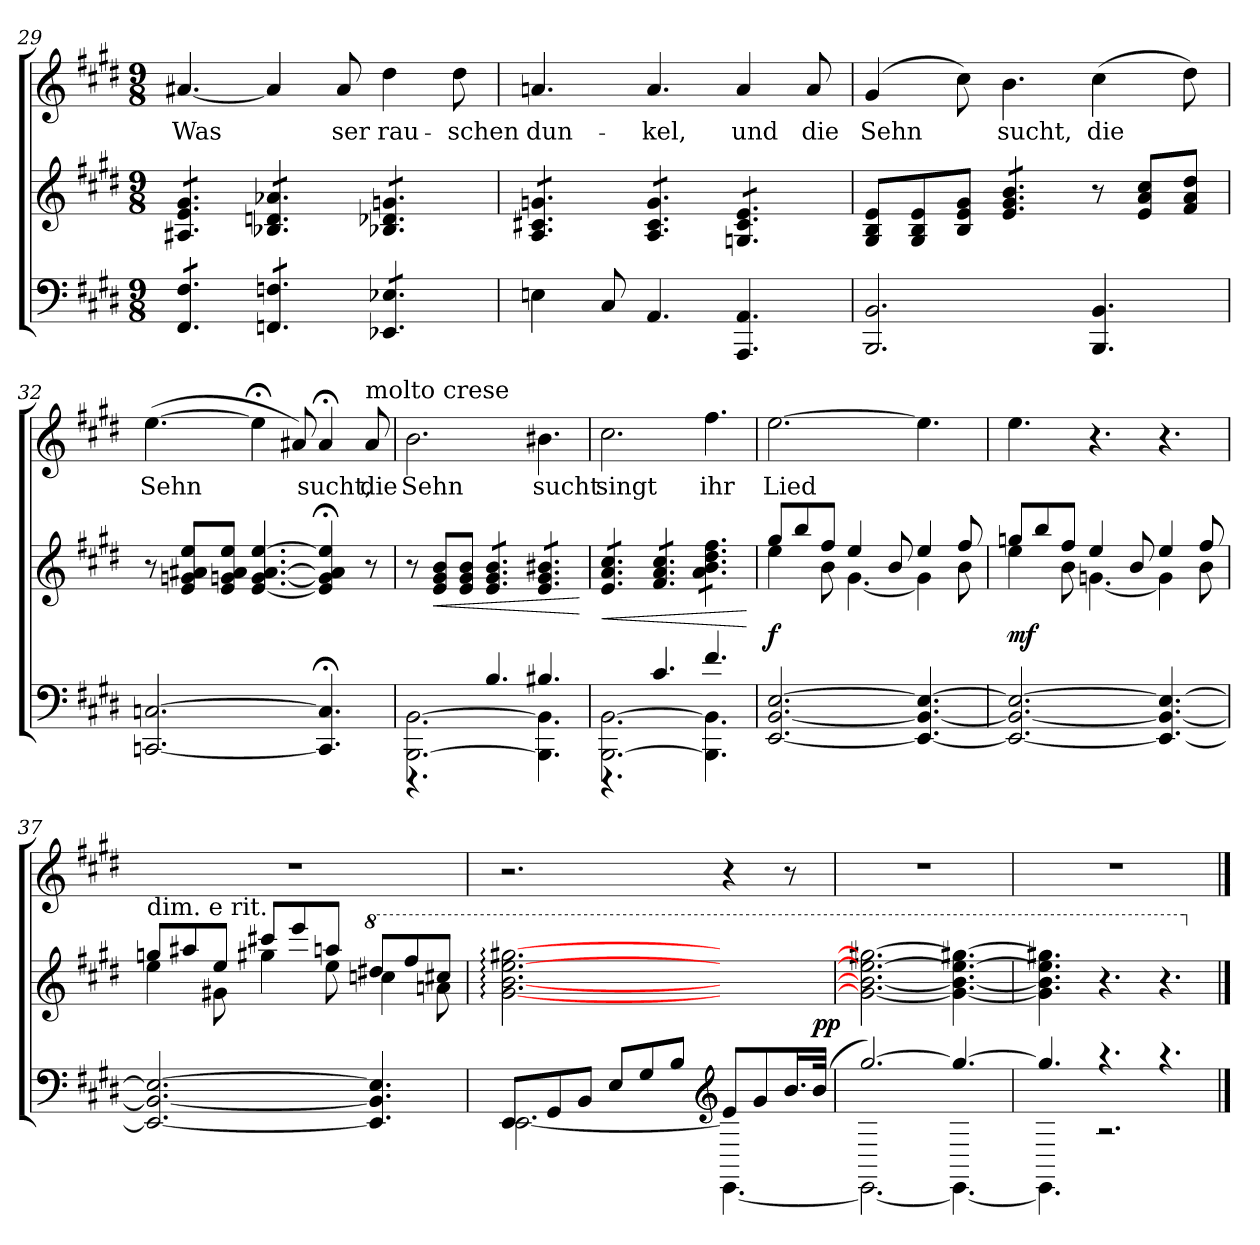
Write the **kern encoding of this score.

**kern	**kern	**dynam	**kern	**text
*part2	*part2	*part2	*part1	*part1
*staff3	*staff2	*staff2/3	*staff1	*staff1
*clefF4	*clefG2	*	*clefG2	*
*k[f#c#g#d#]	*k[f#c#g#d#]	*	*k[f#c#g#d#]	*
*M9/8	*M9/8	*	*M9/8	*
=29	=29	=29	=29	=29
*tremolo	*	*	*	*
*	*tremolo	*	*	*
8FF# 8F#L	8A#X 8e 8g#L	.	[4.a#X	Was
8FF# 8F#	8A#X 8e 8g#	.	.	.
8FF# 8F#J	8A#X 8e 8g#J	.	.	.
8FFn 8FnL	8B-X 8dn 8a-XL	.	4a#]	.
8FFn 8Fn	8B-X 8dn 8a-X	.	.	.
8FFn 8FnJ	8B-X 8dn 8a-XJ	.	8a#	ser
8EE-X 8E-XL	8B-X 8d-X 8gnL	.	4dd#	rau-
8EE-X 8E-X	8B-X 8d-X 8gn	.	.	.
8EE-X 8E-XJ	8B-X 8d-X 8gnJ	.	8dd#	-schen
*Xtremolo	*	*	*	*
=30	=30	=30	=30	=30
(>4En	8A 8c#X 8gnL	.	4.an	dun-
.	8A 8c#X 8gn	.	.	.
8C#	8A 8c#X 8gnJ	.	.	.
4.AA	8A 8c# 8gL	.	4.a	-kel,
.	8A 8c# 8g	.	.	.
.	8A 8c# 8gJ	.	.	.
4.AAA 4.AA	8Gn 8c# 8eL	.	4a	und
.	8Gn 8c# 8e	.	.	.
.	8Gn 8c# 8eJ	.	8a	die
*	*Xtremolo	*	*	*
!!LO:PB:g=z
=31	=31	=31	=31	=31
2.BBB 2.BB	8G# 8B 8eL	.	(4g#	Sehn
.	8G# 8B 8e	.	.	.
.	8B 8e 8g#J	.	8cc#)	.
*	*tremolo	*	*	*
.	8e 8g# 8bL	.	4.b	sucht,
.	8e 8g# 8b	.	.	.
.	8e 8g# 8bJ	.	.	.
*	*Xtremolo	*	*	*
4.BBB 4.BB	8r	.	(4cc#	die
.	8e 8a 8cc#L	.	.	.
.	8f# 8a 8dd#J	.	8dd#)	.
=32	=32	=32	=32	=32
[2.CCn [2.Cn	8r	.	([4.ee	Sehn
.	8e 8gn 8a#X 8eeL	.	.	.
.	8e 8gn 8a# 8eeJ	.	.	.
.	[4.e [4.g [4.a# [4.ee	.	4ee;<]	.
.	.	.	8a#X)	.
4.CC];< 4.C];<	4e];< 4g];< 4a#];< 4ee];<	.	4a#;<	sucht,
!	!	!	!LO:TX:a:t=molto crese	!
.	8r	.	8a#	die
=33	=33	=33	=33	=33
*^	*	*	*	*
[2.BBB\ [2.BB\	4.r	8r	.	2.b	Sehn
!	!	!	!LO:HP:b	!	!
.	.	8e 8g# 8bL	<	.	.
.	.	8e 8g# 8bJ	.	.	.
*	*	*tremolo	*	*	*
.	4.B/	8e 8g# 8bL	.	.	.
.	.	8e 8g# 8b	.	.	.
.	.	8e 8g# 8bJ	.	.	.
4.BBB]\ 4.BB]\	4.B#X/	8e 8g# 8b#XL	.	4.b#X	sucht
.	.	8e 8g# 8b#X	.	.	.
.	.	8e 8g# 8b#XJ	.	.	.
*v	*v	*	*	*	*
.	.	[	.	.
!!LO:LB:g=z
=34	=34	=34	=34	=34
*^	*	*	*	*
!	!	!	!LO:HP:b	!	!
[2.BBB\ [2.BB\	4.r	8e 8a 8cc#L	<	2.cc#	singt
.	.	8e 8a 8cc#	.	.	.
.	.	8e 8a 8cc#J	.	.	.
.	4.c#/	8f# 8a 8cc#L	.	.	.
.	.	8f# 8a 8cc#	.	.	.
.	.	8f# 8a 8cc#J	.	.	.
4.BBB]\ 4.BB]\	4.f#/	8a 8b 8dd# 8ff#L	.	4.ff#	ihr
.	.	8a 8b 8dd# 8ff#	.	.	.
.	.	8a 8b 8dd# 8ff#J	.	.	.
*	*	*Xtremolo	*	*	*
*v	*v	*	*	*	*
.	.	[	.	.
=35	=35	=35	=35	=35
*	*^	*	*	*
[2.EE [2.BB [2.E	8gg#L	4ee	f	[2.ee	Lied
.	8bb	.	.	.	.
.	8ff#J	8b	.	.	.
.	4ee	[4.g#	.	.	.
.	8b	.	.	.	.
4.EE_ 4.BB_ 4.E_	4ee	4g#]	.	4.ee]	.
.	8ff#	8b	.	.	.
=36	=36	=36	=36	=36	=36
2.EE_ 2.BB_ 2.E_	8ggnL	4ee	mf	4.ee	.
.	8bb	.	.	.	.
.	8ff#J	8b	.	.	.
.	4ee	[4.gn	.	4.r	.
.	8b	.	.	.	.
4.EE_ 4.BB_ 4.E_	4ee	4g]	.	4.r	.
.	8ff#	8b	.	.	.
!!LO:LB:g=z
=37	=37	=37	=37	=37	=37
!	!LO:TX:t=dim. e rit.	!	!	!	!
2.EE_ 2.BB_ 2.E_	8ggnL	4ee	.	8%9r	.
.	8aa#X	.	.	.	.
.	8eeJ	8g#X	.	.	.
.	8ccc#XL	4gg#X	.	.	.
.	8eee	.	.	.	.
.	8aanJ	8ee	.	.	.
*	*8va	*	*	*	*
4.EE] 4.BB] 4.E]	8ddd#XL	4cccn	.	.	.
.	8fff#	.	.	.	.
.	8ccc#XJ	8aan	.	.	.
*	*v	*v	*	*	*
=38	=38	=38	=38	=38
*^	*	*	*	*
8EEL	[2.EE	[2.gg#: [2.bb: [2.eee: [2.ggg#X:	.	2.r	.
8GG#	.	.	.	.	.
8BBJ	.	.	.	.	.
8EL	.	.	.	.	.
8G#	.	.	.	.	.
8BJ	.	.	.	.	.
*clefG2	*	*	*	*	*
8eL	4.EE_	4ryy	.	4r	.
8g#	.	.	.	.	.
16.bL	.	8ryy	.	8r	.
(32bJJk	.	.	pp	.	.
=39	=39	=39	=39	=39	=39
[2.gg#)	2.EE_	2.gg#_ 2.bb_ 2.eee_ 2.ggg#X_	.	8%9r	.
4.gg#_	4.EE_	4.gg#_ 4.bb_ 4.eee_ 4.ggg#X_	.	.	.
!!LO:LB:g=z
=40	=40	=40	=40	=40	=40
4.gg#]	4.EE]	4.gg#] 4.bb] 4.eee] 4.ggg#X]	.	8%9r	.
4.r	2.r	4.r	.	.	.
4.r	.	4.r	.	.	.
*v	*v	*	*	*	*
*	*X8va	*	*	*
==	==	==	==	==
*-	*-	*-	*-	*-
